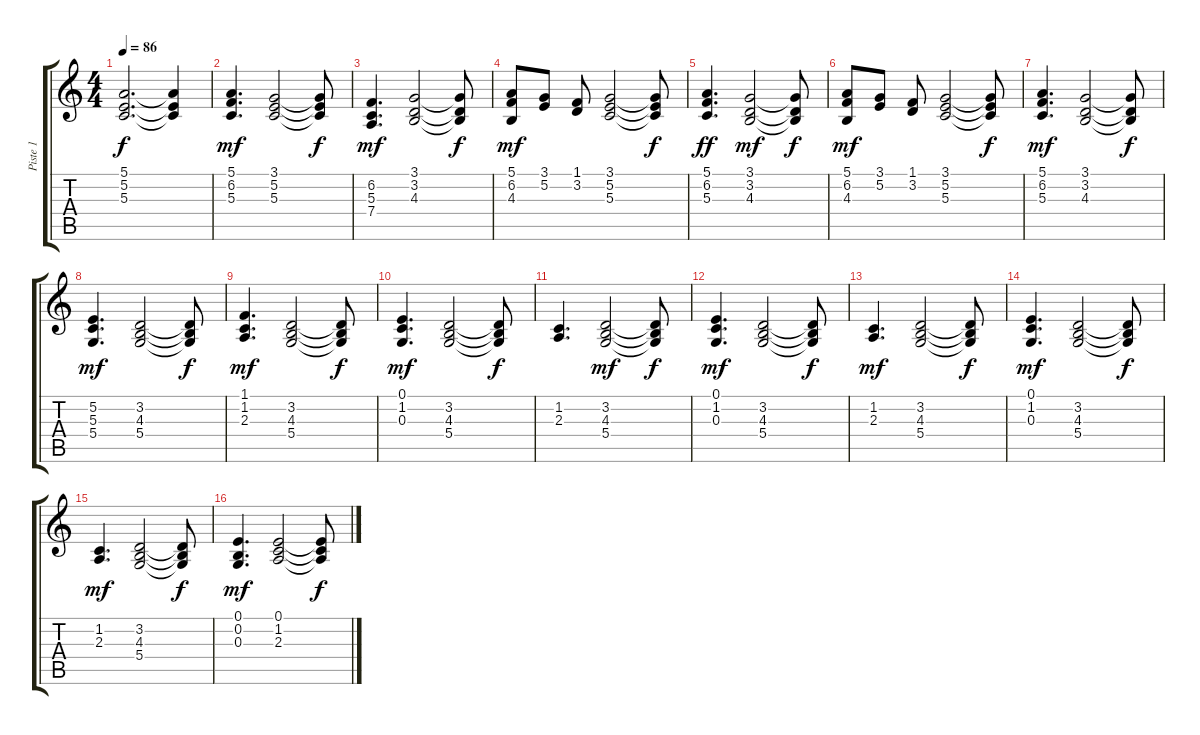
\track ("Piste 1" "Piste 1") {instrument synthstrings2}
\staff {score tabs}
\tuning (E4 B3 G3 D3 A2 E2) {hide}
\ts (4 4)
\tempo 86
\clef g2
\ks c
(5.1{t} 5.2{t} 5.3{t}).2{d dy f} (5.1{t} 5.2{t} 5.3{t}).4 |
(5.1 6.2 5.3).4{d dy mf} (3.1 5.2 5.3).2 (3.1{t} 5.2{t} 5.3{t}).8{dy f} |
(6.2 5.3 7.4).4{d dy mf} (3.1 3.2 4.3).2 (3.1{t} 3.2{t} 4.3{t}).8{dy f} |
(5.1 6.2 4.3).8{dy mf} (3.1 5.2).8 (1.1 3.2).8 (3.1 5.2 5.3).2 (3.1{t} 5.2{t} 5.3{t}).8{dy f} |
(5.1 6.2 5.3).4{d dy ff} (3.1 3.2 4.3).2{dy mf} (3.1{t} 3.2{t} 4.3{t}).8{dy f} |
(5.1 6.2 4.3).8{dy mf} (3.1 5.2).8 (1.1 3.2).8 (3.1 5.2 5.3).2 (3.1{t} 5.2{t} 5.3{t}).8{dy f} |
(5.1 6.2 5.3).4{d dy mf} (3.1 3.2 4.3).2 (3.1{t} 3.2{t} 4.3{t}).8{dy f} |
(5.2 5.3 5.4).4{d dy mf} (3.2 4.3 5.4).2 (3.2{t} 4.3{t} 5.4{t}).8{dy f} |
(1.1 1.2 2.3).4{d dy mf} (3.2 4.3 5.4).2 (3.2{t} 4.3{t} 5.4{t}).8{dy f} |
(0.1 1.2 0.3).4{d dy mf} (3.2 4.3 5.4).2 (3.2{t} 4.3{t} 5.4{t}).8{dy f} |
(1.2 2.3).4{d} (3.2 4.3 5.4).2{dy mf} (3.2{t} 4.3{t} 5.4{t}).8{dy f} |
(0.1 1.2 0.3).4{d dy mf} (3.2 4.3 5.4).2 (3.2{t} 4.3{t} 5.4{t}).8{dy f} |
(1.2 2.3).4{d dy mf} (3.2 4.3 5.4).2 (3.2{t} 4.3{t} 5.4{t}).8{dy f} |
(0.1 1.2 0.3).4{d dy mf} (3.2 4.3 5.4).2 (3.2{t} 4.3{t} 5.4{t}).8{dy f} |
(1.2 2.3).4{d dy mf} (3.2 4.3 5.4).2 (3.2{t} 4.3{t} 5.4{t}).8{dy f} |
(0.1 0.2 0.3).4{d dy mf} (0.1 1.2 2.3).2 (0.1{t} 1.2{t} 2.3{t}).8{dy f}
